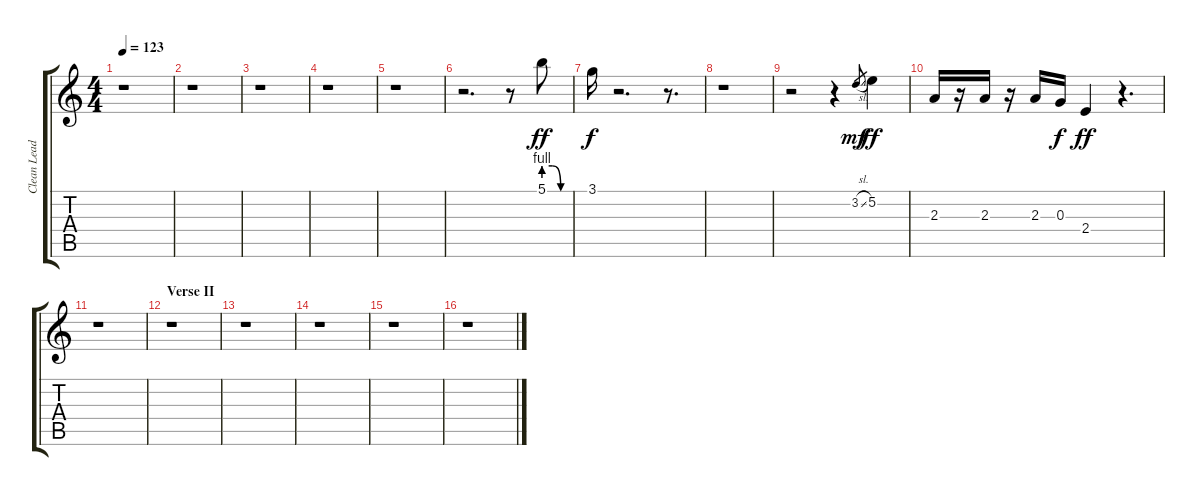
\track ("Clean Lead" "Clean Lead") {instrument electricguitarjazz}
\staff {score tabs}
\tuning (E4 B3 G3 D3 A2 E2) {hide}
\ts (4 4)
\tempo 123
\clef g2
\ks c
r.1{dy f} |
r.1 |
r.1 |
r.1 |
r.1 |
r.2{d} r.8 5.1{be (custom 0 4 20 4 40 0 60 0)}.8{dy ff} |
3.1.16{dy f} r.2{d} r.8{d} |
r.1 |
r.2 r.4 3.2{sl}.8{gr dy mf} 5.2.4{dy ff} |
2.3.16 r.16 2.3.16 r.16 2.3.16 0.3.16{dy f} 2.4.4{dy ff} r.4{d} |
r.1 |
\section ("" "Verse II")
r.1 |
r.1 |
r.1 |
r.1 |
r.1
